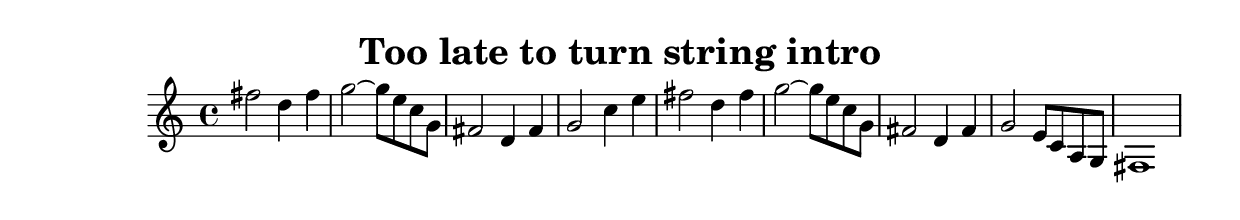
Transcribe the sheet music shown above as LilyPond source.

\header {
    title = "Too late to turn string intro"
}
\relative {
    fis''2 d4 fis
    g2~ g8 e c g
    fis2 d4 fis
    g2 c4 e
    fis2 d4 fis
    g2~ g8 e c g
    fis2 d4 fis
    g2 e8 c a g
    fis1
}

